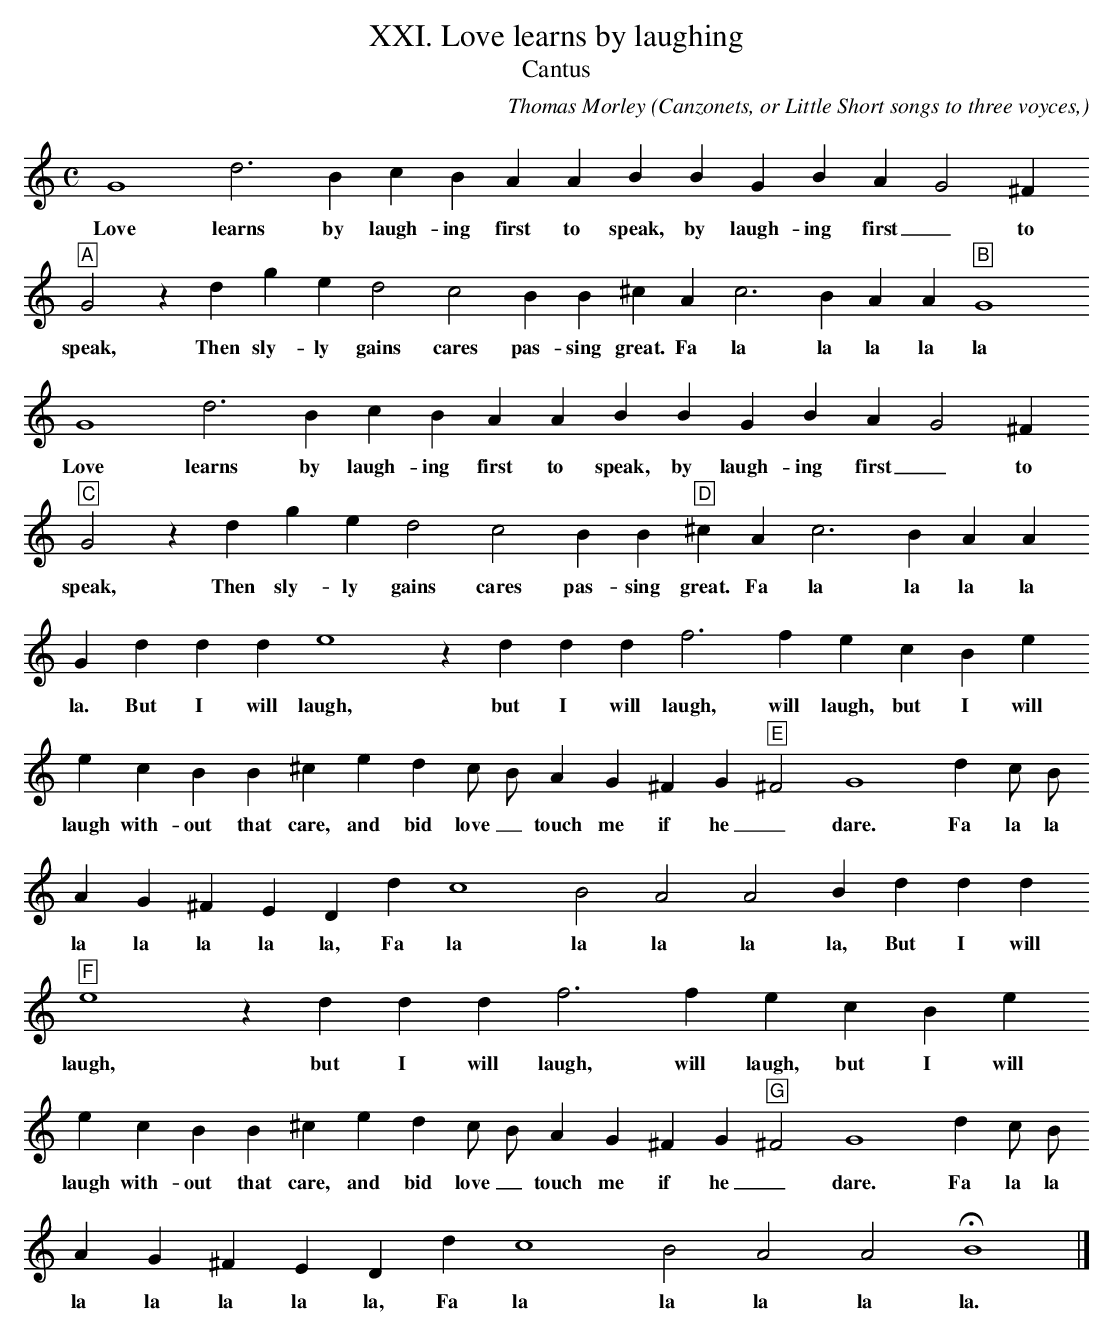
X:1
T:XXI. Love learns by laughing
T:Cantus
O: Canzonets, or Little Short songs to three voyces,
C: Thomas Morley
L:1/4
M:C
K:G mix
G4 d3 B c B A A B B G B A G2 ^F
w:Love learns by laugh- ing first to speak, by laugh- ing first _ to
"A"G2 z d g e d2 c2 B B ^c A c3 B A A "B"G4
w:speak, Then sly- ly gains cares pas- sing great.  Fa la la la la la
G4 d3 B c B A A B B G B A G2 ^F
w:Love learns by laugh- ing first to speak, by laugh- ing first _ to
"C"G2 z d g e d2 c2 B B "D"^c A c3 B A A
w:speak, Then sly- ly gains cares pas- sing great.  Fa la la la la
G d d d e4 z d d d f3 f e c B e
w:la. But I will laugh, but I will laugh, will laugh, but I will
e c B B ^c e d c/ B/ A G ^F G "E"^F2 G4 d c/ B/
w:laugh with- out that care, and bid love _ touch me if he _  dare. Fa la la
A G ^F E D d c4 B2 A2 A2 B d d d
w:la la la la la, Fa la la la la la, But I will
 "F"e4 z d d d f3 f e c B e
w: laugh, but I will laugh, will laugh, but I will
e c B B ^c e d c/ B/ A G ^F G "G"^F2 G4 d c/ B/
w:laugh with- out that care, and bid love _ touch me if he _ dare. Fa la la
A G ^F E D d c4 B2 A2 A2 HB4 |]
w:la la la la la, Fa la la la la la.
